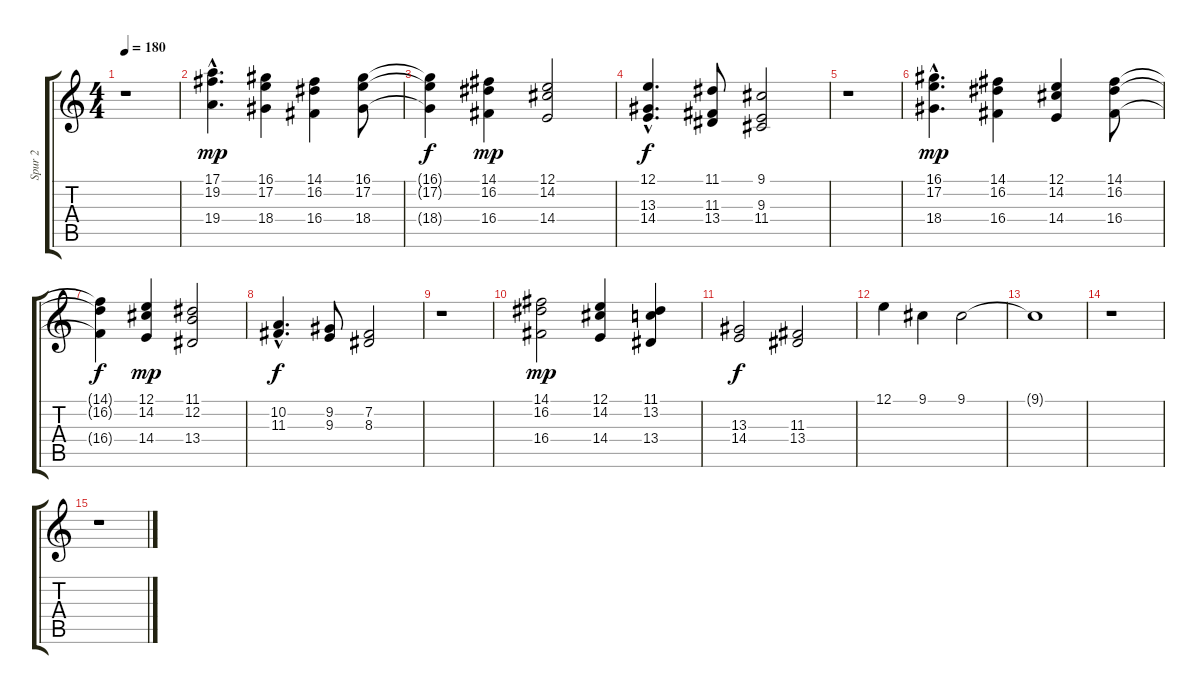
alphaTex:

\track ("Spur 2" "Spur 2") {instrument tenorsax}
\staff {score tabs}
\tuning (E4 B3 G3 D3 A2 E2) {hide}
\ts (4 4)
\tempo 180
\clef g2
\ks c
r.1{dy mp} |
(17.1{hac} 19.2{hac} 19.4{hac}).4{d} (16.1 17.2 18.4).4 (14.1 16.2 16.4).4 (16.1 17.2 18.4).8 |
(16.1{t} 17.2{t} 18.4{t}).4{dy f} (14.1 16.2 16.4).4{dy mp} (12.1 14.2 14.4).2 |
(12.1{hac} 13.3{hac} 14.4{hac}).4{d dy f} (11.1 11.3 13.4).8 (9.1 9.3 11.4).2 |
r.1 |
(16.1{hac} 17.2{hac} 18.4{hac}).4{d dy mp} (14.1 16.2 16.4).4 (12.1 14.2 14.4).4 (14.1 16.2 16.4).8 |
(14.1{t} 16.2{t} 16.4{t}).4{dy f} (12.1 14.2 14.4).4{dy mp} (11.1 12.2 13.4).2 |
(10.2{hac} 11.3{hac}).4{d dy f} (9.2 9.3).8 (7.2 8.3).2 |
r.1 |
(14.1 16.2 16.4).2{dy mp} (12.1 14.2 14.4).4 (11.1 13.2 13.4).4 |
(13.3 14.4).2{dy f} (11.3 13.4).2 |
12.1.4 9.1.4 9.1.2 |
9.1{t}.1 |
r.1 |
r.1
